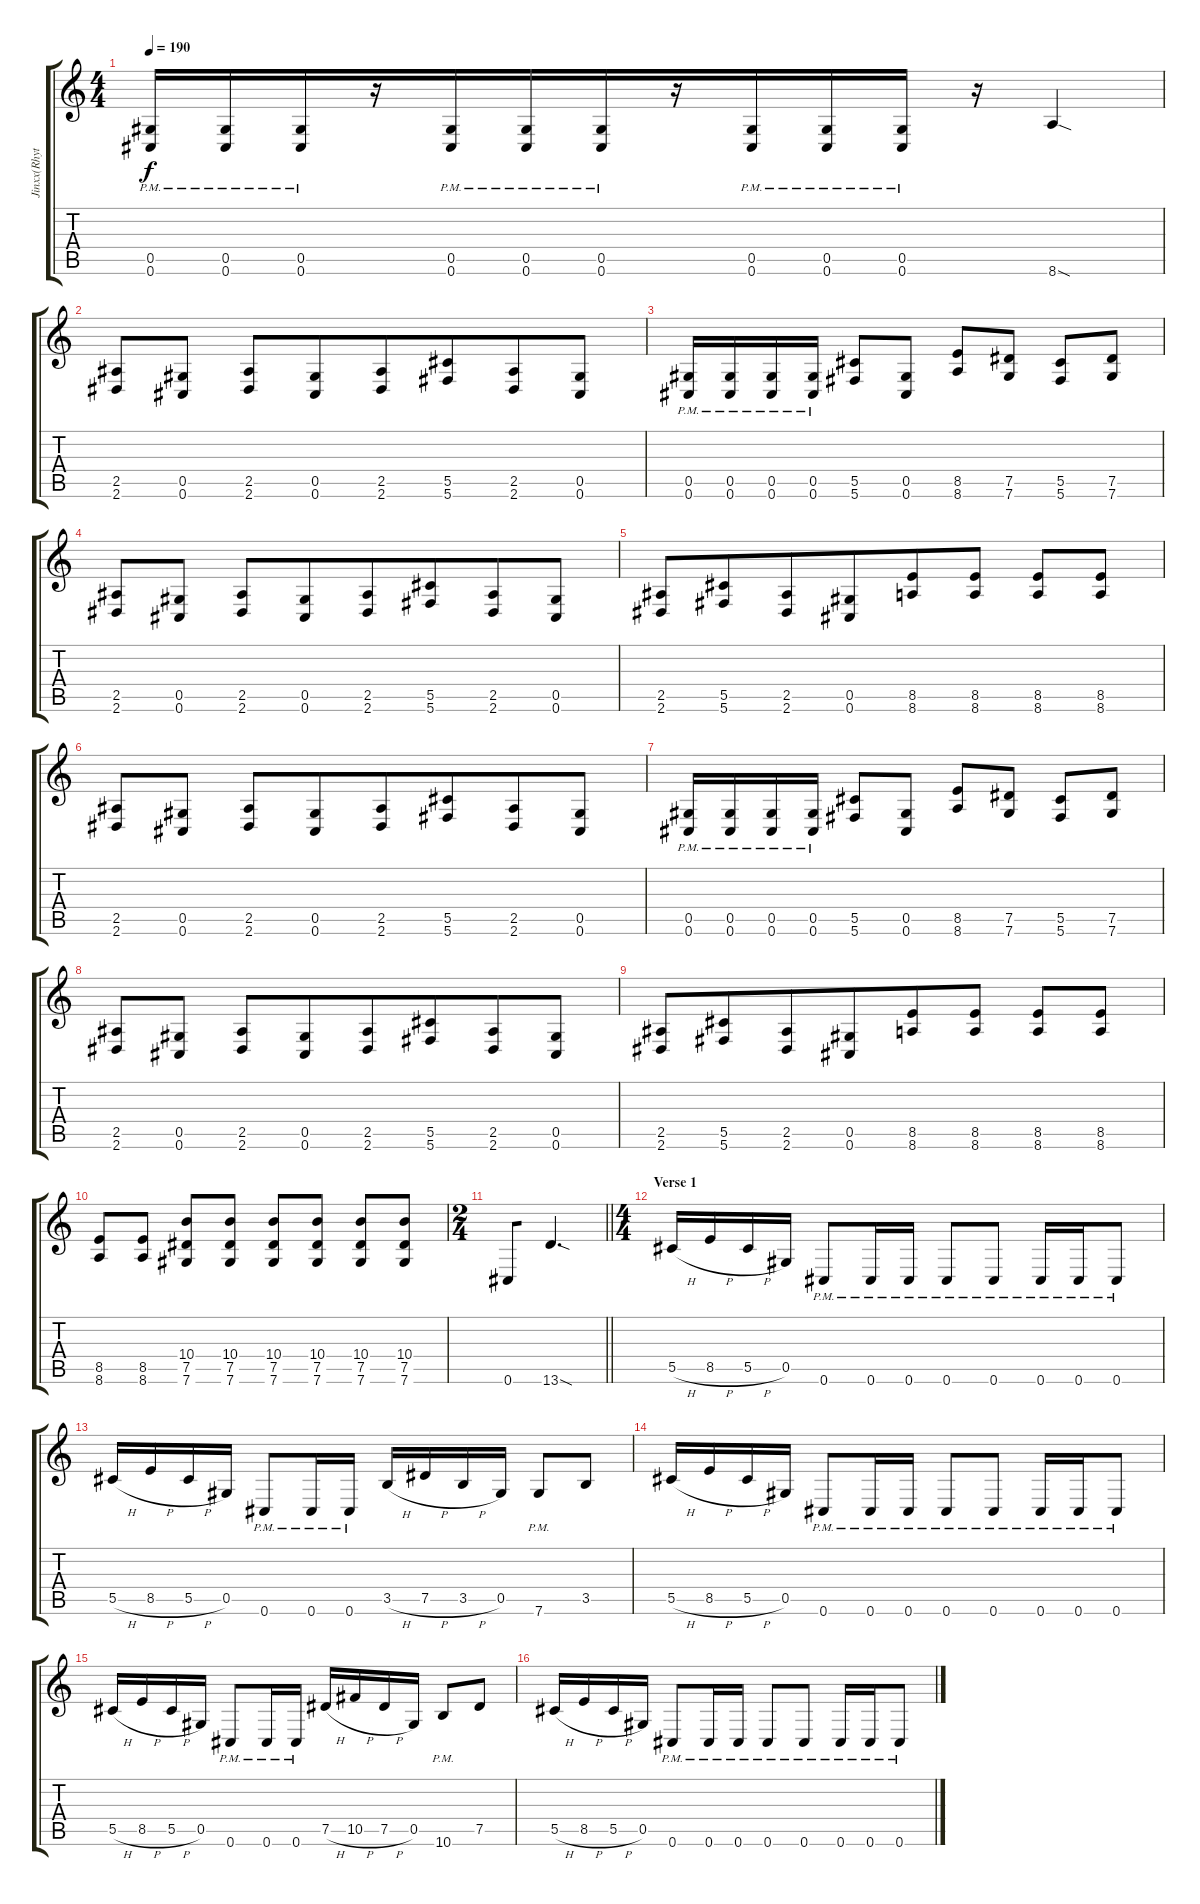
\track ("Jinxx(Rhythm)" "Jinxx(Rhyt") {instrument distortionguitar}
\staff {score tabs}
\tuning (Eb4 Bb3 Gb3 Db3 Ab2 Db2) {hide}
\ts (4 4)
\tempo 190
\clef g2
\ks c
(0.5{pm} 0.6{pm}).16{dy f} (0.5{pm} 0.6{pm}).16 (0.5{pm} 0.6{pm}).16{beam merge} r.16 (0.5{pm} 0.6{pm}).16{beam merge} (0.5{pm} 0.6{pm}).16 (0.5{pm} 0.6{pm}).16{beam merge} r.16 (0.5{pm} 0.6{pm}).16{beam merge} (0.5{pm} 0.6{pm}).16{beam merge} (0.5{pm} 0.6{pm}).16 r.16 8.6{sod}.4 |
(2.5 2.6).8 (0.5 0.6).8 (2.5 2.6).8 (0.5 0.6).8{beam merge} (2.5 2.6).8{beam merge} (5.5 5.6).8{beam merge} (2.5 2.6).8 (0.5 0.6).8 |
(0.5{pm} 0.6{pm}).16{beam merge} (0.5{pm} 0.6{pm}).16{beam merge} (0.5{pm} 0.6{pm}).16{beam merge} (0.5{pm} 0.6{pm}).16 (5.5 5.6).8 (0.5 0.6).8 (8.5 8.6).8 (7.5 7.6).8 (5.5 5.6).8 (7.5 7.6).8 |
(2.5 2.6).8 (0.5 0.6).8 (2.5 2.6).8 (0.5 0.6).8{beam merge} (2.5 2.6).8{beam merge} (5.5 5.6).8{beam merge} (2.5 2.6).8 (0.5 0.6).8 |
(2.5 2.6).8{beam merge} (5.5 5.6).8{beam merge} (2.5 2.6).8 (0.5 0.6).8{beam merge} (8.5 8.6).8 (8.5 8.6).8 (8.5 8.6).8 (8.5 8.6).8 |
(2.5 2.6).8 (0.5 0.6).8 (2.5 2.6).8 (0.5 0.6).8{beam merge} (2.5 2.6).8{beam merge} (5.5 5.6).8{beam merge} (2.5 2.6).8 (0.5 0.6).8 |
(0.5{pm} 0.6{pm}).16{beam merge} (0.5{pm} 0.6{pm}).16{beam merge} (0.5{pm} 0.6{pm}).16{beam merge} (0.5{pm} 0.6{pm}).16 (5.5 5.6).8 (0.5 0.6).8 (8.5 8.6).8 (7.5 7.6).8 (5.5 5.6).8 (7.5 7.6).8 |
(2.5 2.6).8 (0.5 0.6).8 (2.5 2.6).8 (0.5 0.6).8{beam merge} (2.5 2.6).8{beam merge} (5.5 5.6).8{beam merge} (2.5 2.6).8 (0.5 0.6).8 |
(2.5 2.6).8{beam merge} (5.5 5.6).8{beam merge} (2.5 2.6).8 (0.5 0.6).8{beam merge} (8.5 8.6).8 (8.5 8.6).8 (8.5 8.6).8 (8.5 8.6).8 |
(8.5 8.6).8 (8.5 8.6).8 (10.4 7.5 7.6).8 (10.4 7.5 7.6).8 (10.4 7.5 7.6).8 (10.4 7.5 7.6).8 (10.4 7.5 7.6).8 (10.4 7.5 7.6).8 |
\ts (2 4)
\barLineRight lightlight
0.6.8{beam merge} 13.6{sod}.4{d} |
\ts (4 4)
\section ("" "Verse 1")
5.5{h}.16 8.5{h}.16{beam merge} 5.5{h}.16 0.5.16 0.6{pm}.8 0.6{pm}.16{beam merge} 0.6{pm}.16 0.6{pm}.8 0.6{pm}.8 0.6{pm}.16 0.6{pm}.16 0.6{pm}.8 |
5.5{h}.16 8.5{h}.16{beam merge} 5.5{h}.16{beam merge} 0.5.16 0.6{pm}.8 0.6{pm}.16 0.6{pm}.16 3.5{h}.16 7.5{h}.16 3.5{h}.16 0.5.16 7.6{pm}.8{beam merge} 3.5.8 |
5.5{h}.16 8.5{h}.16{beam merge} 5.5{h}.16 0.5.16 0.6{pm}.8 0.6{pm}.16{beam merge} 0.6{pm}.16 0.6{pm}.8 0.6{pm}.8 0.6{pm}.16 0.6{pm}.16 0.6{pm}.8 |
5.5{h}.16 8.5{h}.16{beam merge} 5.5{h}.16 0.5.16 0.6{pm}.8 0.6{pm}.16 0.6{pm}.16 7.5{h}.16 10.5{h}.16 7.5{h}.16 0.5.16 10.6{pm}.8 7.5.8 |
5.5{h}.16 8.5{h}.16{beam merge} 5.5{h}.16 0.5.16 0.6{pm}.8 0.6{pm}.16{beam merge} 0.6{pm}.16 0.6{pm}.8 0.6{pm}.8 0.6{pm}.16 0.6{pm}.16 0.6{pm}.8
